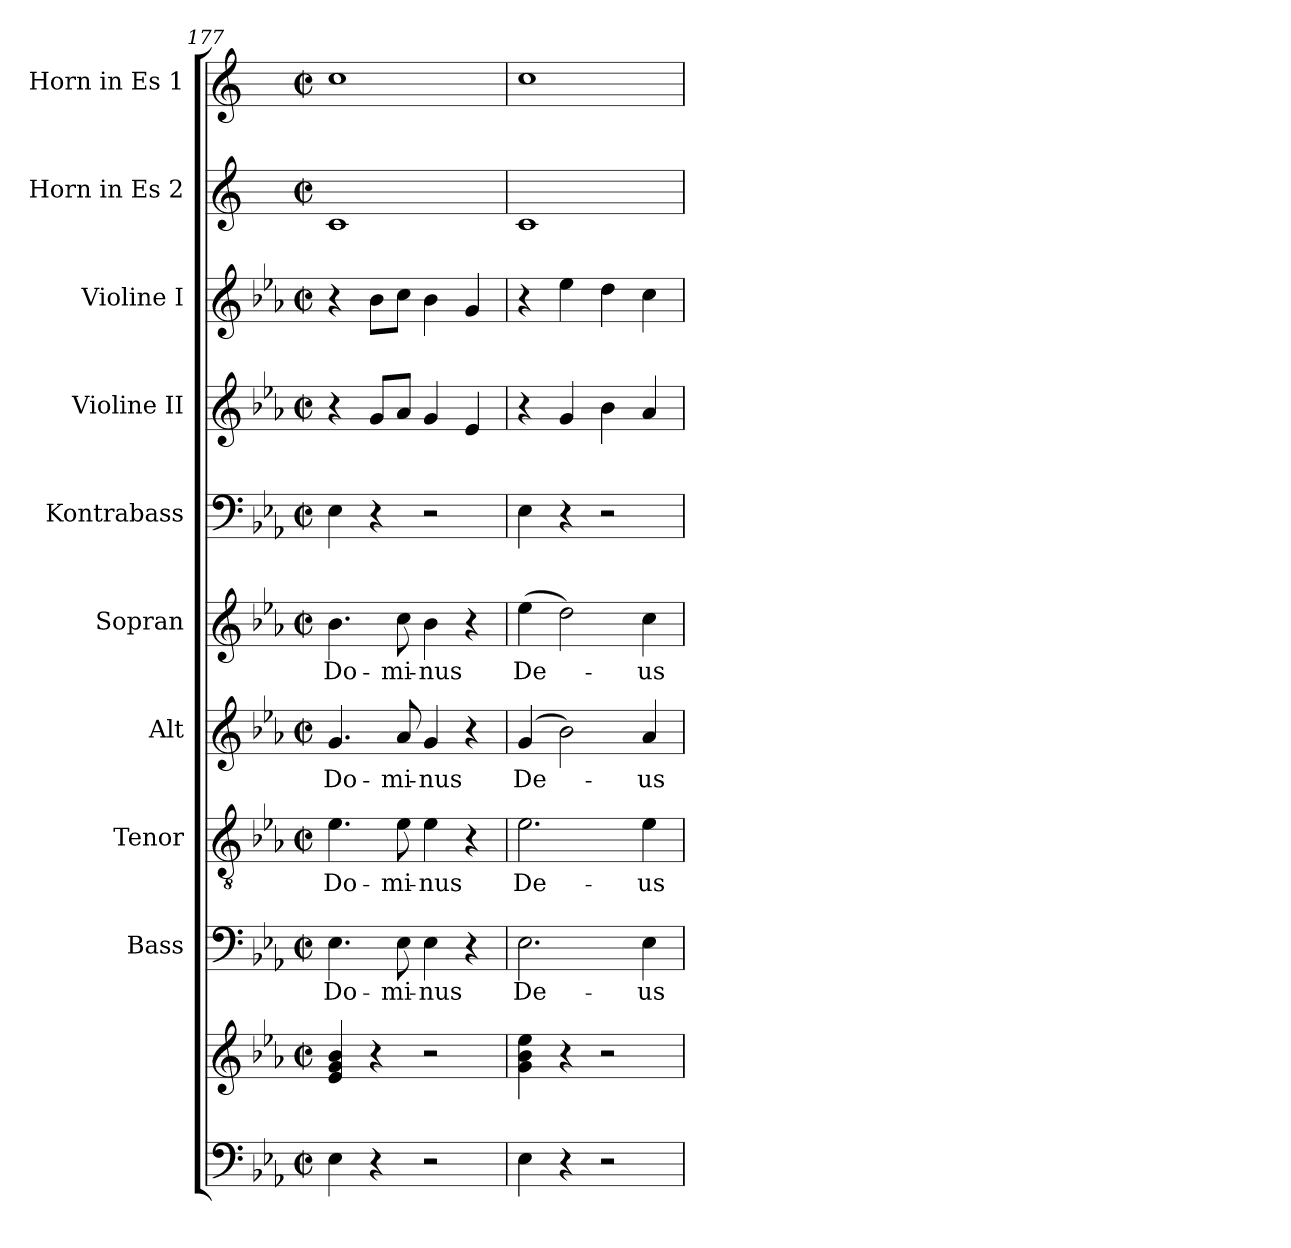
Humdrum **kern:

**kern	**kern	**kern	**text	**kern	**text	**kern	**text	**kern	**text	**kern	**kern	**kern	**kern	**kern
*part10	*part10	*part9	*part9	*part8	*part8	*part7	*part7	*part6	*part6	*part5	*part4	*part3	*part2	*part1
*staff11	*staff10	*staff9	*staff9	*staff8	*staff8	*staff7	*staff7	*staff6	*staff6	*staff5	*staff4	*staff3	*staff2	*staff1
*	*	*I"Bass	*	*I"Tenor	*	*I"Alt	*	*I"Sopran	*	*I"Kontrabass	*I"Violine II	*I"Violine I	*I"Horn in Es 2	*I"Horn in Es 1
*	*	*I'B.	*	*I'T.	*	*I'A.	*	*I'S.	*	*I'Kb.	*I'Vl. II	*I'Vl. I	*I'Hr. Es 2	*I'Hr. Es 1
*clefF4	*clefG2	*clefF4	*	*clefGv2	*	*clefG2	*	*clefG2	*	*clefF4	*clefG2	*clefG2	*clefG2	*clefG2
*	*	*	*	*	*	*	*	*	*	*ITrd7c12	*	*	*ITrd5c9	*ITrd5c9
*k[b-e-a-]	*k[b-e-a-]	*k[b-e-a-]	*	*k[b-e-a-]	*	*k[b-e-a-]	*	*k[b-e-a-]	*	*k[b-e-a-]	*k[b-e-a-]	*k[b-e-a-]	*k[b-e-a-]	*k[b-e-a-]
*E-:	*E-:	*E-:	*	*E-:	*	*E-:	*	*E-:	*	*E-:	*E-:	*E-:	*E-:	*E-:
*M2/2	*M2/2	*M2/2	*	*M2/2	*	*M2/2	*	*M2/2	*	*M2/2	*M2/2	*M2/2	*M2/2	*M2/2
*met(c|)	*met(c|)	*met(c|)	*	*met(c|)	*	*met(c|)	*	*met(c|)	*	*met(c|)	*met(c|)	*met(c|)	*met(c|)	*met(c|)
=177	=177	=177	=177	=177	=177	=177	=177	=177	=177	=177	=177	=177	=177	=177
!	!	!	!LO:LY:b	!	!LO:LY:b	!	!LO:LY:b	!	!LO:LY:b	!	!	!	!	!
4E-\	4e-/ 4g/ 4b-/	4.E-\	Do-	4.e-\	Do-	4.g/	Do-	4.b-\	Do-	4EE-\	4r	4r	1E-	1e-
4r	4r	.	.	.	.	.	.	.	.	4r	8g/L	8b-\L	.	.
!	!	!	!LO:LY:b	!	!LO:LY:b	!	!LO:LY:b	!	!LO:LY:b	!	!	!	!	!
.	.	8E-\	-mi-	8e-\	-mi-	8a-/	-mi-	8cc\	-mi-	.	8a-/J	8cc\J	.	.
!	!	!	!LO:LY:b	!	!LO:LY:b	!	!LO:LY:b	!	!LO:LY:b	!	!	!	!	!
2r	2r	4E-\	-nus	4e-\	-nus	4g/	-nus	4b-\	-nus	2r	4g/	4b-\	.	.
.	.	4r	.	4r	.	4r	.	4r	.	.	4e-/	4g/	.	.
=178	=178	=178	=178	=178	=178	=178	=178	=178	=178	=178	=178	=178	=178	=178
!	!	!	!LO:LY:b	!	!LO:LY:b	!	!LO:LY:b	!	!LO:LY:b	!	!	!	!	!
4E-\	4g\ 4b-\ 4ee-\	2.E-\	De-	2.e-\	De-	(4g/	De-	(>4ee-\	De-	4EE-\	4r	4r	1E-	1e-
4r	4r	.	.	.	.	2b-\)	.	2dd\)	.	4r	4g/	4ee-\	.	.
2r	2r	.	.	.	.	.	.	.	.	2r	4b-\	4dd\	.	.
!	!	!	!LO:LY:b	!	!LO:LY:b	!	!LO:LY:b	!	!LO:LY:b	!	!	!	!	!
.	.	4E-\	-us	4e-\	-us	4a-/	-us	4cc\	-us	.	4a-/	4cc\	.	.
=	=	=	=	=	=	=	=	=	=	=	=	=	=	=
*-	*-	*-	*-	*-	*-	*-	*-	*-	*-	*-	*-	*-	*-	*-
